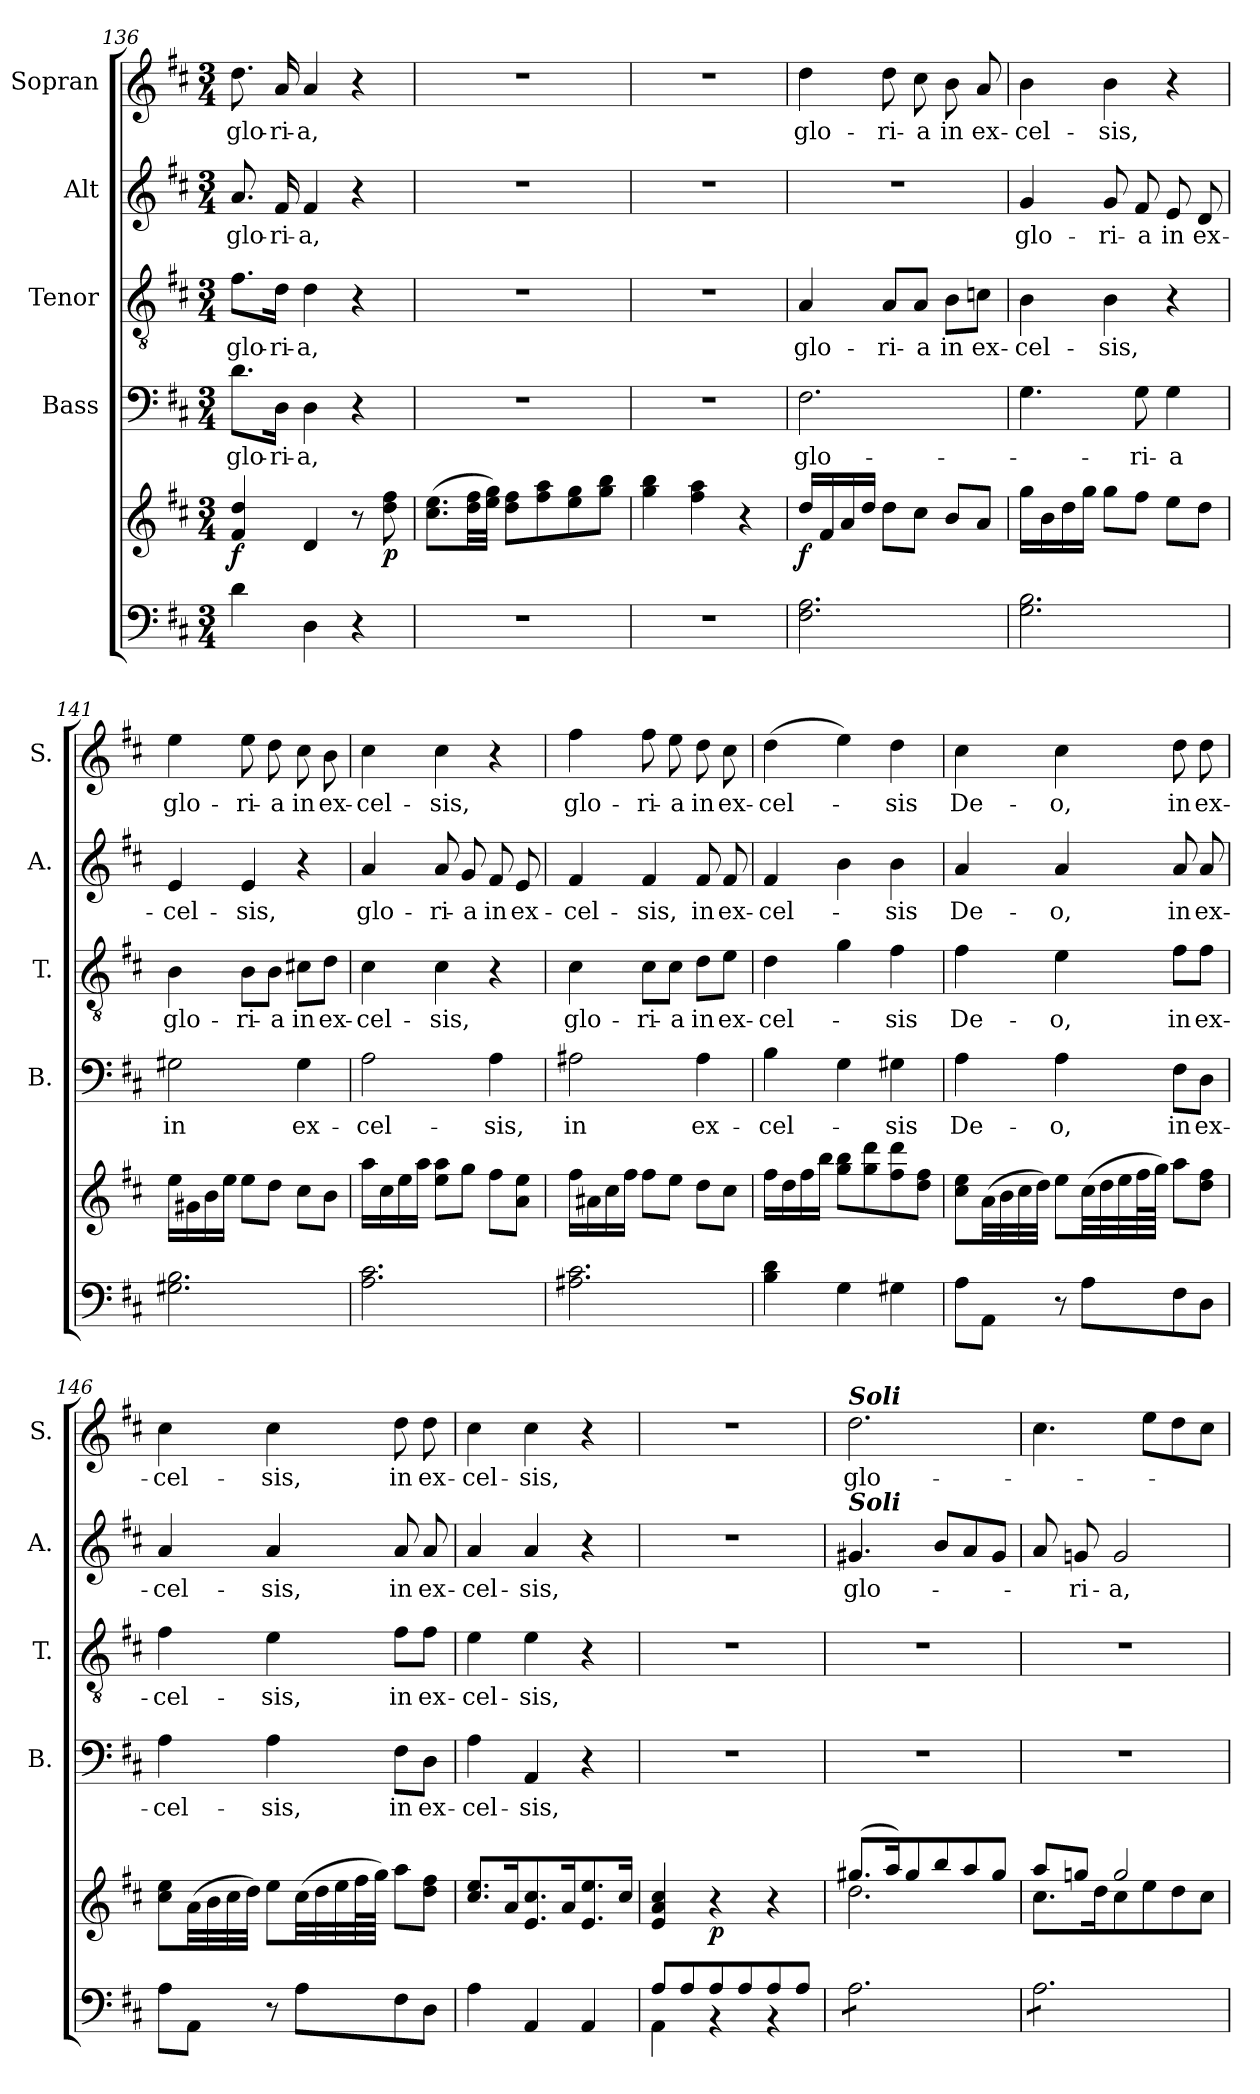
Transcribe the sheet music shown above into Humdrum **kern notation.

**kern	**kern	**dynam	**kern	**text	**kern	**text	**kern	**text	**kern	**text
*part5	*part5	*part5	*part4	*part4	*part3	*part3	*part2	*part2	*part1	*part1
*staff6	*staff5	*staff5/6	*staff4	*staff4	*staff3	*staff3	*staff2	*staff2	*staff1	*staff1
*	*	*	*I"Bass	*	*I"Tenor	*	*I"Alt	*	*I"Sopran	*
*	*	*	*I'B.	*	*I'T.	*	*I'A.	*	*I'S.	*
*clefF4	*clefG2	*	*clefF4	*	*clefGv2	*	*clefG2	*	*clefG2	*
*k[f#c#]	*k[f#c#]	*	*k[f#c#]	*	*k[f#c#]	*	*k[f#c#]	*	*k[f#c#]	*
*D:	*D:	*	*D:	*	*D:	*	*D:	*	*D:	*
*M3/4	*M3/4	*	*M3/4	*	*M3/4	*	*M3/4	*	*M3/4	*
=136	=136	=136	=136	=136	=136	=136	=136	=136	=136	=136
!	!	!LO:DY:b	!	!LO:LY:b	!	!LO:LY:b	!	!LO:LY:b	!	!LO:LY:b
4d\	4f#/ 4dd/	f	8.d\L	glo-	8.f#\L	glo-	8.a/	glo-	8.dd\	glo-
!	!	!	!	!LO:LY:b	!	!LO:LY:b	!	!LO:LY:b	!	!LO:LY:b
.	.	.	16D\Jk	-ri-	16d\Jk	-ri-	16f#/	-ri-	16a/	-ri-
!	!	!	!	!LO:LY:b	!	!LO:LY:b	!	!LO:LY:b	!	!LO:LY:b
4D\	4d/	.	4D\	-a,	4d\	-a,	4f#/	-a,	4a/	-a,
4r	8r	.	4r	.	4r	.	4r	.	4r	.
!	!	!LO:DY:b	!	!	!	!	!	!	!	!
.	8dd\ 8ff#\	p	.	.	.	.	.	.	.	.
!!LO:PB:g=z
=137	=137	=137	=137	=137	=137	=137	=137	=137	=137	=137
2.r	(>8.cc#\ 8.ee\L	.	2.r	.	2.r	.	2.r	.	2.r	.
.	32dd\ 32ff#\LL	.	.	.	.	.	.	.	.	.
.	32ee\ 32gg\JJJ)	.	.	.	.	.	.	.	.	.
.	8dd\ 8ff#\L	.	.	.	.	.	.	.	.	.
.	8ff#\ 8aa\	.	.	.	.	.	.	.	.	.
.	8ee\ 8gg\	.	.	.	.	.	.	.	.	.
.	8gg\ 8bb\J	.	.	.	.	.	.	.	.	.
=138	=138	=138	=138	=138	=138	=138	=138	=138	=138	=138
2.r	4gg\ 4bb\	.	2.r	.	2.r	.	2.r	.	2.r	.
.	4ff#\ 4aa\	.	.	.	.	.	.	.	.	.
.	4r	.	.	.	.	.	.	.	.	.
=139	=139	=139	=139	=139	=139	=139	=139	=139	=139	=139
!	!	!LO:DY:b	!	!LO:LY:b	!	!LO:LY:b	!	!	!	!LO:LY:b
2.F#\ 2.A\	16dd/LL	f	2.F#\	glo-	4A/	glo-	2.r	.	4dd\	glo-
.	16f#/	.	.	.	.	.	.	.	.	.
.	16a/	.	.	.	.	.	.	.	.	.
.	16dd/JJ	.	.	.	.	.	.	.	.	.
!	!	!	!	!	!	!LO:LY:b	!	!	!	!LO:LY:b
.	8dd\L	.	.	.	8A/L	-ri-	.	.	8dd\	-ri-
!	!	!	!	!	!	!LO:LY:b	!	!	!	!LO:LY:b
.	8cc#\J	.	.	.	8A/J	-a	.	.	8cc#\	-a
!	!	!	!	!	!	!LO:LY:b	!	!	!	!LO:LY:b
.	8b/L	.	.	.	8B\L	in	.	.	8b\	in
!	!	!	!	!	!	!LO:LY:b	!	!	!	!LO:LY:b
.	8a/J	.	.	.	8cn\J	ex-	.	.	8a/	ex-
=140	=140	=140	=140	=140	=140	=140	=140	=140	=140	=140
!	!	!	!	!	!	!LO:LY:b	!	!LO:LY:b	!	!LO:LY:b
2.G\ 2.B\	16gg\LL	.	4.G\	.	4B\	-cel-	4g/	glo-	4b\	-cel-
.	16b\	.	.	.	.	.	.	.	.	.
.	16dd\	.	.	.	.	.	.	.	.	.
.	16gg\JJ	.	.	.	.	.	.	.	.	.
!	!	!	!	!	!	!LO:LY:b	!	!LO:LY:b	!	!LO:LY:b
.	8gg\L	.	.	.	4B\	-sis,	8g/	-ri-	4b\	-sis,
!	!	!	!	!LO:LY:b	!	!	!	!LO:LY:b	!	!
.	8ff#\J	.	8G\	-ri-	.	.	8f#/	-a	.	.
!	!	!	!	!LO:LY:b	!	!	!	!LO:LY:b	!	!
.	8ee\L	.	4G\	-a	4r	.	8e/	in	4r	.
!	!	!	!	!	!	!	!	!LO:LY:b	!	!
.	8dd\J	.	.	.	.	.	8d/	ex-	.	.
=141	=141	=141	=141	=141	=141	=141	=141	=141	=141	=141
!	!	!	!	!LO:LY:b	!	!LO:LY:b	!	!LO:LY:b	!	!LO:LY:b
2.G#X\ 2.B\	16ee\LL	.	2G#X\	in	4B\	glo-	4e/	-cel-	4ee\	glo-
.	16g#X\	.	.	.	.	.	.	.	.	.
.	16b\	.	.	.	.	.	.	.	.	.
.	16ee\JJ	.	.	.	.	.	.	.	.	.
!	!	!	!	!	!	!LO:LY:b	!	!LO:LY:b	!	!LO:LY:b
.	8ee\L	.	.	.	8B\L	-ri-	4e/	-sis,	8ee\	-ri-
!	!	!	!	!	!	!LO:LY:b	!	!	!	!LO:LY:b
.	8dd\J	.	.	.	8B\J	-a	.	.	8dd\	-a
!	!	!	!	!LO:LY:b	!	!LO:LY:b	!	!	!	!LO:LY:b
.	8cc#\L	.	4G#\	ex-	8c#X\L	in	4r	.	8cc#\	in
!	!	!	!	!	!	!LO:LY:b	!	!	!	!LO:LY:b
.	8b\J	.	.	.	8d\J	ex-	.	.	8b\	ex-
!!LO:LB:g=z
=142	=142	=142	=142	=142	=142	=142	=142	=142	=142	=142
!	!	!	!	!LO:LY:b	!	!LO:LY:b	!	!LO:LY:b	!	!LO:LY:b
2.A\ 2.c#\	16aa\LL	.	2A\	-cel-	4c#\	-cel-	4a/	glo-	4cc#\	-cel-
.	16cc#\	.	.	.	.	.	.	.	.	.
.	16ee\	.	.	.	.	.	.	.	.	.
.	16aa\JJ	.	.	.	.	.	.	.	.	.
!	!	!	!	!	!	!LO:LY:b	!	!LO:LY:b	!	!LO:LY:b
.	8ee\ 8aa\L	.	.	.	4c#\	-sis,	8a/	-ri-	4cc#\	-sis,
!	!	!	!	!	!	!	!	!LO:LY:b	!	!
.	8gg\J	.	.	.	.	.	8g/	-a	.	.
!	!	!	!	!LO:LY:b	!	!	!	!LO:LY:b	!	!
.	8ff#\L	.	4A\	-sis,	4r	.	8f#/	in	4r	.
!	!	!	!	!	!	!	!	!LO:LY:b	!	!
.	8a\ 8ee\J	.	.	.	.	.	8e/	ex-	.	.
=143	=143	=143	=143	=143	=143	=143	=143	=143	=143	=143
!	!	!	!	!LO:LY:b	!	!LO:LY:b	!	!LO:LY:b	!	!LO:LY:b
2.A#X\ 2.c#\	16ff#\LL	.	2A#X\	in	4c#\	glo-	4f#/	-cel-	4ff#\	glo-
.	16a#X\	.	.	.	.	.	.	.	.	.
.	16cc#\	.	.	.	.	.	.	.	.	.
.	16ff#\JJ	.	.	.	.	.	.	.	.	.
!	!	!	!	!	!	!LO:LY:b	!	!LO:LY:b	!	!LO:LY:b
.	8ff#\L	.	.	.	8c#\L	-ri-	4f#/	-sis,	8ff#\	-ri-
!	!	!	!	!	!	!LO:LY:b	!	!	!	!LO:LY:b
.	8ee\J	.	.	.	8c#\J	-a	.	.	8ee\	-a
!	!	!	!	!LO:LY:b	!	!LO:LY:b	!	!LO:LY:b	!	!LO:LY:b
.	8dd\L	.	4A#\	ex-	8d\L	in	8f#/	in	8dd\	in
!	!	!	!	!	!	!LO:LY:b	!	!LO:LY:b	!	!LO:LY:b
.	8cc#\J	.	.	.	8e\J	ex-	8f#/	ex-	8cc#\	ex-
=144	=144	=144	=144	=144	=144	=144	=144	=144	=144	=144
!	!	!	!	!LO:LY:b	!	!LO:LY:b	!	!LO:LY:b	!	!LO:LY:b
4B\ 4d\	16ff#\LL	.	4B\	-cel-	4d\	-cel-	4f#/	-cel-	(>4dd\	-cel-
.	16dd\	.	.	.	.	.	.	.	.	.
.	16ff#\	.	.	.	.	.	.	.	.	.
.	16bb\JJ	.	.	.	.	.	.	.	.	.
4G\	8gg\ 8bb\L	.	4G\	.	4g\	.	4b\	.	4ee\)	.
.	8gg\ 8ddd\	.	.	.	.	.	.	.	.	.
!	!	!	!	!LO:LY:b	!	!LO:LY:b	!	!LO:LY:b	!	!LO:LY:b
4G#X\	8ff#\ 8ddd\	.	4G#X\	-sis	4f#\	-sis	4b\	-sis	4dd\	-sis
.	8dd\ 8ff#\J	.	.	.	.	.	.	.	.	.
=145	=145	=145	=145	=145	=145	=145	=145	=145	=145	=145
!	!	!	!	!LO:LY:b	!	!LO:LY:b	!	!LO:LY:b	!	!LO:LY:b
8A\L	8cc#\ 8ee\L	.	4A\	De-	4f#\	De-	4a/	De-	4cc#\	De-
8AA\J	(>32a\LL	.	.	.	.	.	.	.	.	.
.	32b\	.	.	.	.	.	.	.	.	.
.	32cc#\	.	.	.	.	.	.	.	.	.
.	32dd\JJJ)	.	.	.	.	.	.	.	.	.
!	!	!	!	!LO:LY:b	!	!LO:LY:b	!	!LO:LY:b	!	!LO:LY:b
8r	8ee\L	.	4A\	-o,	4e\	-o,	4a/	-o,	4cc#\	-o,
8A\L	(>32cc#\LL	.	.	.	.	.	.	.	.	.
.	32dd\	.	.	.	.	.	.	.	.	.
.	32ee\	.	.	.	.	.	.	.	.	.
.	64ff#\L	.	.	.	.	.	.	.	.	.
.	64gg\JJJJ)	.	.	.	.	.	.	.	.	.
!	!	!	!	!LO:LY:b	!	!LO:LY:b	!	!LO:LY:b	!	!LO:LY:b
8F#\	8aa\L	.	8F#\L	in	8f#\L	in	8a/	in	8dd\	in
!	!	!	!	!LO:LY:b	!	!LO:LY:b	!	!LO:LY:b	!	!LO:LY:b
8D\J	8dd\ 8ff#\J	.	8D\J	ex-	8f#\J	ex-	8a/	ex-	8dd\	ex-
!!LO:PB:g=z
=146	=146	=146	=146	=146	=146	=146	=146	=146	=146	=146
!	!	!	!	!LO:LY:b	!	!LO:LY:b	!	!LO:LY:b	!	!LO:LY:b
8A\L	8cc#\ 8ee\L	.	4A\	-cel-	4f#\	-cel-	4a/	-cel-	4cc#\	-cel-
8AA\J	(>32a\LL	.	.	.	.	.	.	.	.	.
.	32b\	.	.	.	.	.	.	.	.	.
.	32cc#\	.	.	.	.	.	.	.	.	.
.	32dd\JJJ)	.	.	.	.	.	.	.	.	.
!	!	!	!	!LO:LY:b	!	!LO:LY:b	!	!LO:LY:b	!	!LO:LY:b
8r	8ee\L	.	4A\	-sis,	4e\	-sis,	4a/	-sis,	4cc#\	-sis,
8A\L	(>32cc#\LL	.	.	.	.	.	.	.	.	.
.	32dd\	.	.	.	.	.	.	.	.	.
.	32ee\	.	.	.	.	.	.	.	.	.
.	64ff#\L	.	.	.	.	.	.	.	.	.
.	64gg\JJJJ)	.	.	.	.	.	.	.	.	.
!	!	!	!	!LO:LY:b	!	!LO:LY:b	!	!LO:LY:b	!	!LO:LY:b
8F#\	8aa\L	.	8F#\L	in	8f#\L	in	8a/	in	8dd\	in
!	!	!	!	!LO:LY:b	!	!LO:LY:b	!	!LO:LY:b	!	!LO:LY:b
8D\J	8dd\ 8ff#\J	.	8D\J	ex-	8f#\J	ex-	8a/	ex-	8dd\	ex-
=147	=147	=147	=147	=147	=147	=147	=147	=147	=147	=147
!	!	!	!	!LO:LY:b	!	!LO:LY:b	!	!LO:LY:b	!	!LO:LY:b
4A\	8.cc#/ 8.ee/L	.	4A\	-cel-	4e\	-cel-	4a/	-cel-	4cc#\	-cel-
.	16a/k	.	.	.	.	.	.	.	.	.
!	!	!	!	!LO:LY:b	!	!LO:LY:b	!	!LO:LY:b	!	!LO:LY:b
4AA/	8.e/ 8.cc#/	.	4AA/	-sis,	4e\	-sis,	4a/	-sis,	4cc#\	-sis,
.	16a/k	.	.	.	.	.	.	.	.	.
4AA/	8.e/ 8.ee/	.	4r	.	4r	.	4r	.	4r	.
.	16cc#/Jk	.	.	.	.	.	.	.	.	.
=148	=148	=148	=148	=148	=148	=148	=148	=148	=148	=148
*^	*	*	*	*	*	*	*	*	*	*
8A/L	4AA\	4e/ 4a/ 4cc#/	.	2.r	.	2.r	.	2.r	.	2.r	.
8A/	.	.	.	.	.	.	.	.	.	.	.
!	!	!	!LO:DY:b	!	!	!	!	!	!	!	!
8A/	4rAA	4r	p	.	.	.	.	.	.	.	.
8A/	.	.	.	.	.	.	.	.	.	.	.
8A/	4rAA	4r	.	.	.	.	.	.	.	.	.
8A/J	.	.	.	.	.	.	.	.	.	.	.
*v	*v	*	*	*	*	*	*	*	*	*	*
=149	=149	=149	=149	=149	=149	=149	=149	=149	=149	=149
*	*^	*	*	*	*	*	*	*	*	*
!	!	!	!	!	!	!	!	!	!	!LO:TX:a:Bi:t=Soli	!
!	!	!	!	!	!	!	!	!LO:TX:a:Bi:t=Soli	!	!	!
!	!	!	!	!	!	!	!	!	!LO:LY:b	!	!LO:LY:b
*tremolo	*	*	*	*	*	*	*	*	*	*	*
8A\L	(>8.gg#X/L	2.dd\	.	2.r	.	2.r	.	4.g#X/	glo-	2.dd\	glo-
8A\	.	.	.	.	.	.	.	.	.	.	.
.	16aa/k)	.	.	.	.	.	.	.	.	.	.
8A\	8gg#/	.	.	.	.	.	.	.	.	.	.
8A\	8bb/	.	.	.	.	.	.	8b/L	.	.	.
8A\	8aa/	.	.	.	.	.	.	8a/	.	.	.
8A\J	8gg#/J	.	.	.	.	.	.	8g#/J	.	.	.
=150	=150	=150	=150	=150	=150	=150	=150	=150	=150	=150	=150
8A\L	8aa/L	8.cc#\L	.	2.r	.	2.r	.	8a/	.	4.cc#\	.
!	!	!	!	!	!	!	!	!	!LO:LY:b	!	!
8A\	8ggn/J	.	.	.	.	.	.	8gn/	-ri-	.	.
.	.	16dd\k	.	.	.	.	.	.	.	.	.
!	!	!	!	!	!	!	!	!	!LO:LY:b	!	!
8A\	2gg/	8cc#\	.	.	.	.	.	2g/	-a,	.	.
8A\	.	8ee\	.	.	.	.	.	.	.	8ee\L	.
8A\	.	8dd\	.	.	.	.	.	.	.	8dd\	.
8A\J	.	8cc#\J	.	.	.	.	.	.	.	8cc#\J	.
*Xtremolo	*	*	*	*	*	*	*	*	*	*	*
*	*v	*v	*	*	*	*	*	*	*	*	*
=	=	=	=	=	=	=	=	=	=	=
*-	*-	*-	*-	*-	*-	*-	*-	*-	*-	*-
